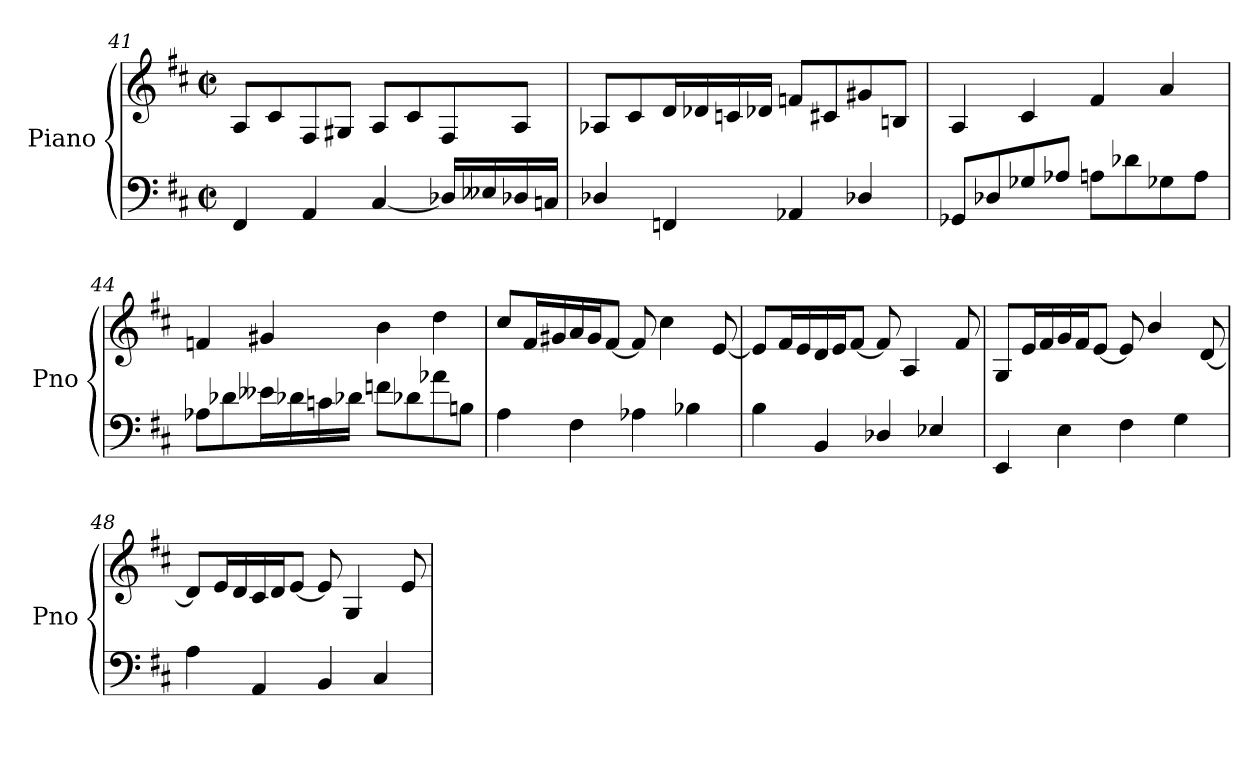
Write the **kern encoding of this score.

**kern	**kern
*part1	*part1
*staff2	*staff1
*I"Piano	*
*I'Pno	*
!!LO:LB:g=z
*clefF4	*clefG2
*k[f#c#]	*k[f#c#]
*M2/2	*M2/2
*met(c|)	*met(c|)
=41	=41
4FF#/	8A/L
.	8c#/
4AA/	8F#/
.	8G#Xi/J
[4C#/	8A/L
.	8c#/
16D-Xj/LL]	8F#/
16E--XZ/	.
16D-Xj/	8A/J
16Cnj/JJ	.
=42	=42
4D-Xj/	8A-Xj/L
.	8c#/
4FFnj/	16d/L
.	16d-Xj/
.	16cnj/
.	16d-Xj/JJ
4AA-Xj/	8fnj/L
.	8c#/
4D-Xj/	8g#X/
.	8Bn/J
=43	=43
8GG-Xj/L	4A/
8D-Xj/	.
8G-Xj/	4c#/
8A-Xj/J	.
8A\L	4f#/
8d-Xj\	.
8G-Xj\	4a/
8A\J	.
=44	=44
8A-Xj\L	4fnj/
8d-Xj\	.
16e--XZ\L	4g#X/
16d-Xj\	.
16cnj\	.
16d-Xj\JJ	.
8fnj\L	4b\
8d-Xj\	.
8a-Xj\	4dd\
8Bn\J	.
!!LO:LB:g=z
=45	=45
4A\	8cc#/L
.	16f#/L
.	16g#X/
4F#\	16a/
.	16g#/J
.	[8f#/J
4A-Xj\	8f#/]
.	4cc#\
4B-Xj\	.
.	[8e/
=46	=46
4B\	8e/L]
.	16f#/L
.	16e/
4BB/	16d/
.	16e/J
.	[8f#/J
4D-Xj/	8f#/]
.	4A/
4E-Xj/	.
.	8f#/
=47	=47
4EE/	8G/L
.	16e/L
.	16f#/
4E\	16g/
.	16f#/J
.	[8e/J
4F#\	8e/]
.	4b/
4G\	.
.	[8d/
=48	=48
4A\	8d/L]
.	16e/L
.	16d/
4AA/	16c#/
.	16d/J
.	[8e/J
4BB/	8e/]
.	4G/
4C#/	.
.	8e/
=	=
*-	*-
